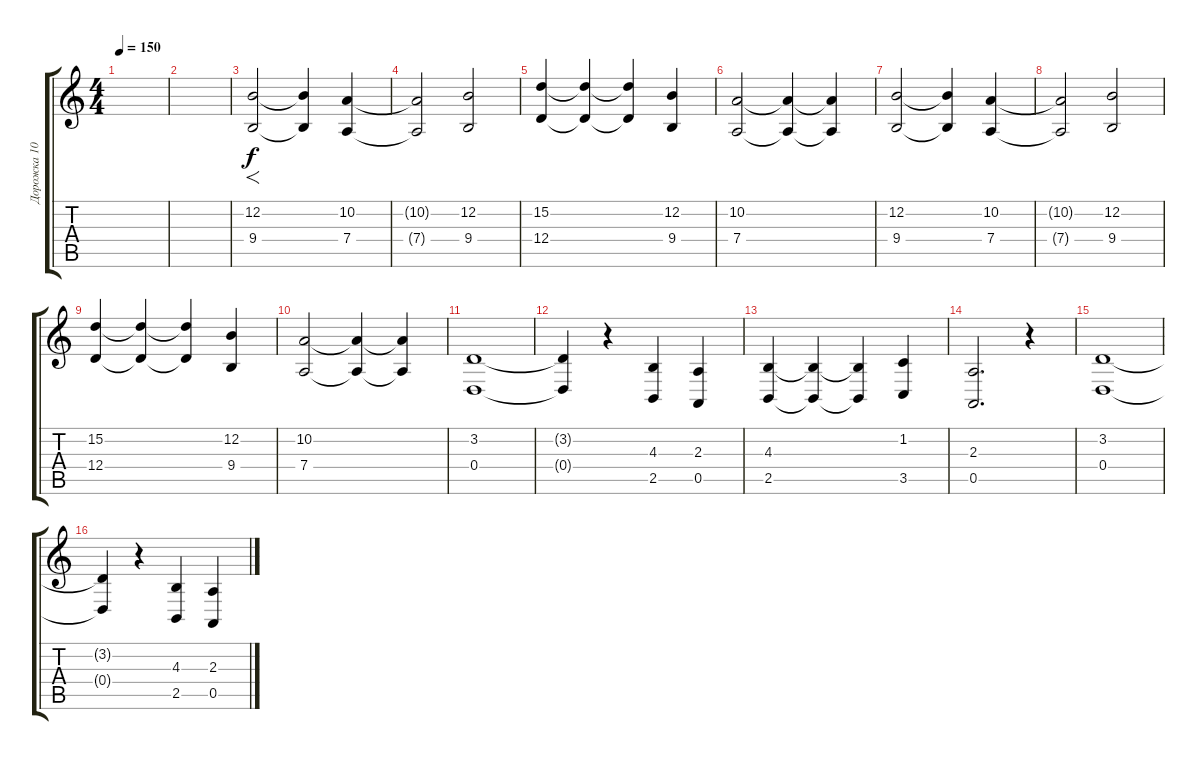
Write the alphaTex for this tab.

\track ("Дорожка 10" "Дорожка 10") {instrument viola}
\staff {score tabs}
\tuning (E4 B3 G3 D3 A2 E2) {hide}
\ts (4 4)
\tempo 150
\clef g2
\ks c
|
|
(12.2 9.4).2{f} (12.2{t} 9.4{t}).4 (10.2 7.4).4 |
(10.2{t} 7.4{t}).2 (12.2 9.4).2 |
(15.2 12.4).4 (15.2{t} 12.4{t}).4 (15.2{t} 12.4{t}).4 (12.2 9.4).4 |
(10.2 7.4).2 (10.2{t} 7.4{t}).4 (10.2{t} 7.4{t}).4 |
(12.2 9.4).2 (12.2{t} 9.4{t}).4 (10.2 7.4).4 |
(10.2{t} 7.4{t}).2 (12.2 9.4).2 |
(15.2 12.4).4 (15.2{t} 12.4{t}).4 (15.2{t} 12.4{t}).4 (12.2 9.4).4 |
(10.2 7.4).2 (10.2{t} 7.4{t}).4 (10.2{t} 7.4{t}).4 |
(3.2 0.4).1 |
(3.2{t} 0.4{t}).4 r.4 (4.3 2.5).4 (2.3 0.5).4 |
(4.3 2.5).4 (4.3{t} 2.5{t}).4 (4.3{t} 2.5{t}).4 (1.2 3.5).4 |
(2.3 0.5).2{d} r.4 |
(3.2 0.4).1 |
(3.2{t} 0.4{t}).4 r.4 (4.3 2.5).4 (2.3 0.5).4
